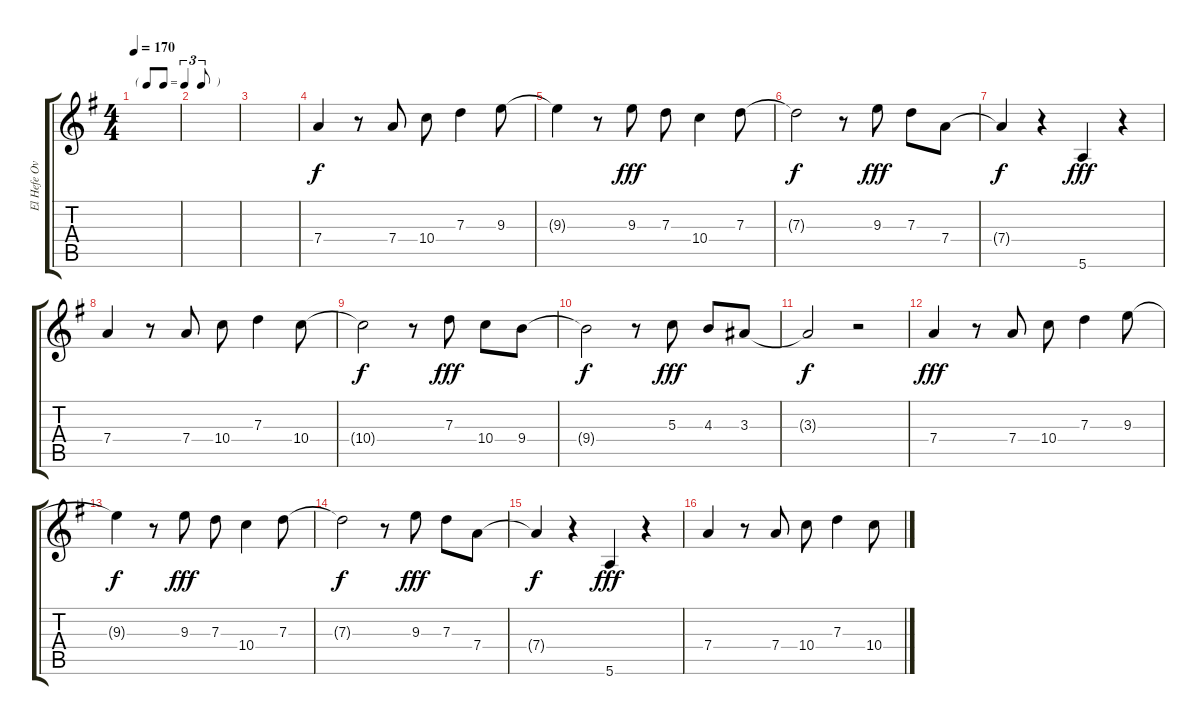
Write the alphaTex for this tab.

\track ("El Hefe Overdub" "El Hefe Ov") {instrument overdrivenguitar}
\staff {score tabs}
\tuning (E4 B3 G3 D3 A2 E2) {hide}
\ts (4 4)
\tf triplet8th
\tempo 170
\clef g2
\ks eminor
|
|
|
7.4.4 r.8 7.4.8 10.4.8 7.3.4 9.3.8 |
9.3{t}.4{dy f} r.8 9.3.8{dy fff} 7.3.8 10.4.4 7.3.8 |
7.3{t}.2{dy f} r.8 9.3.8{dy fff} 7.3.8 7.4.8 |
7.4{t}.4{dy f} r.4 5.6.4{dy fff} r.4 |
7.4.4 r.8 7.4.8 10.4.8 7.3.4 10.4.8 |
10.4{t}.2{dy f} r.8 7.3.8{dy fff} 10.4.8 9.4.8 |
9.4{t}.2{dy f} r.8 5.3.8{dy fff} 4.3.8 3.3.8 |
3.3{t}.2{dy f} r.2 |
7.4.4{dy fff} r.8 7.4.8 10.4.8 7.3.4 9.3.8 |
9.3{t}.4{dy f} r.8 9.3.8{dy fff} 7.3.8 10.4.4 7.3.8 |
7.3{t}.2{dy f} r.8 9.3.8{dy fff} 7.3.8 7.4.8 |
7.4{t}.4{dy f} r.4 5.6.4{dy fff} r.4 |
7.4.4 r.8 7.4.8 10.4.8 7.3.4 10.4.8
